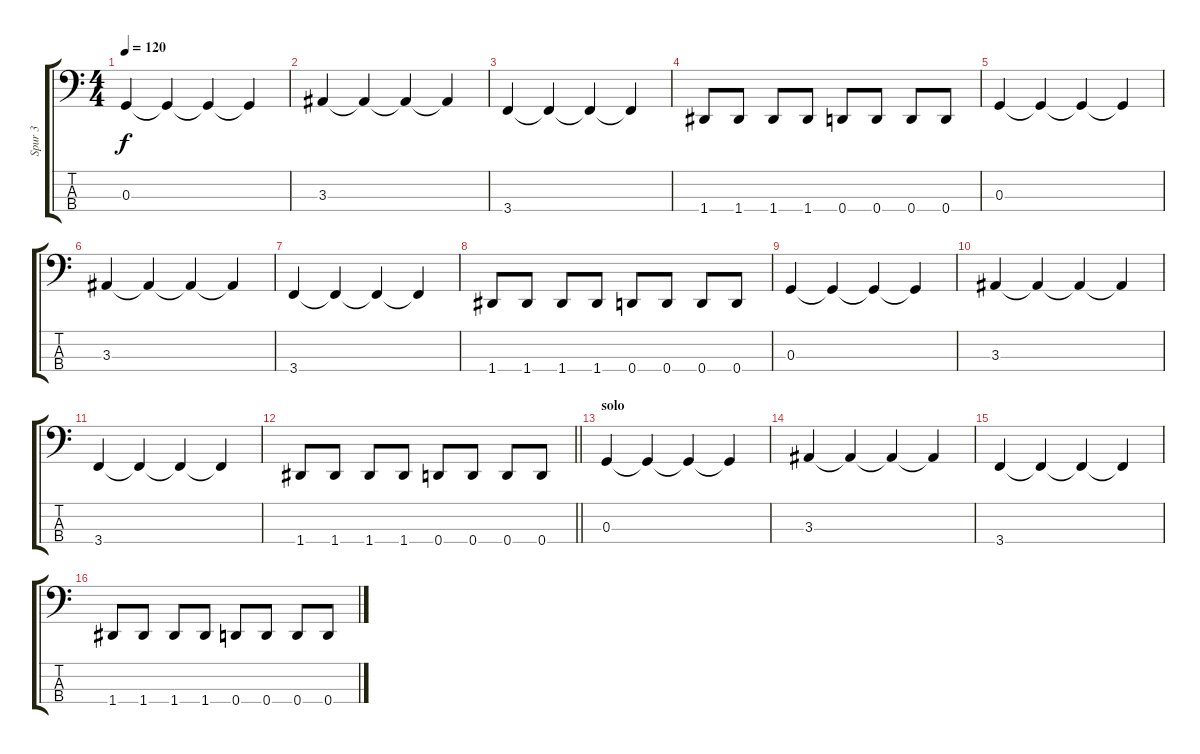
\track ("Spur 3" "Spur 3") {instrument electricbassfinger}
\staff {score tabs}
\tuning (F2 C2 G1 D1) {hide}
\ts (4 4)
\tempo 120
\clef f4
\ks c
0.3.4{dy f} 0.3{t}.4 0.3{t}.4 0.3{t}.4 |
3.3.4 3.3{t}.4 3.3{t}.4 3.3{t}.4 |
3.4.4 3.4{t}.4 3.4{t}.4 3.4{t}.4 |
1.4.8 1.4.8 1.4.8 1.4.8 0.4.8 0.4.8 0.4.8 0.4.8 |
0.3.4 0.3{t}.4 0.3{t}.4 0.3{t}.4 |
3.3.4 3.3{t}.4 3.3{t}.4 3.3{t}.4 |
3.4.4 3.4{t}.4 3.4{t}.4 3.4{t}.4 |
1.4.8 1.4.8 1.4.8 1.4.8 0.4.8 0.4.8 0.4.8 0.4.8 |
0.3.4 0.3{t}.4 0.3{t}.4 0.3{t}.4 |
3.3.4 3.3{t}.4 3.3{t}.4 3.3{t}.4 |
3.4.4 3.4{t}.4 3.4{t}.4 3.4{t}.4 |
\barLineRight lightlight
1.4.8 1.4.8 1.4.8 1.4.8 0.4.8 0.4.8 0.4.8 0.4.8 |
\section ("" "solo")
0.3.4 0.3{t}.4 0.3{t}.4 0.3{t}.4 |
3.3.4 3.3{t}.4 3.3{t}.4 3.3{t}.4 |
3.4.4 3.4{t}.4 3.4{t}.4 3.4{t}.4 |
1.4.8 1.4.8 1.4.8 1.4.8 0.4.8 0.4.8 0.4.8 0.4.8
